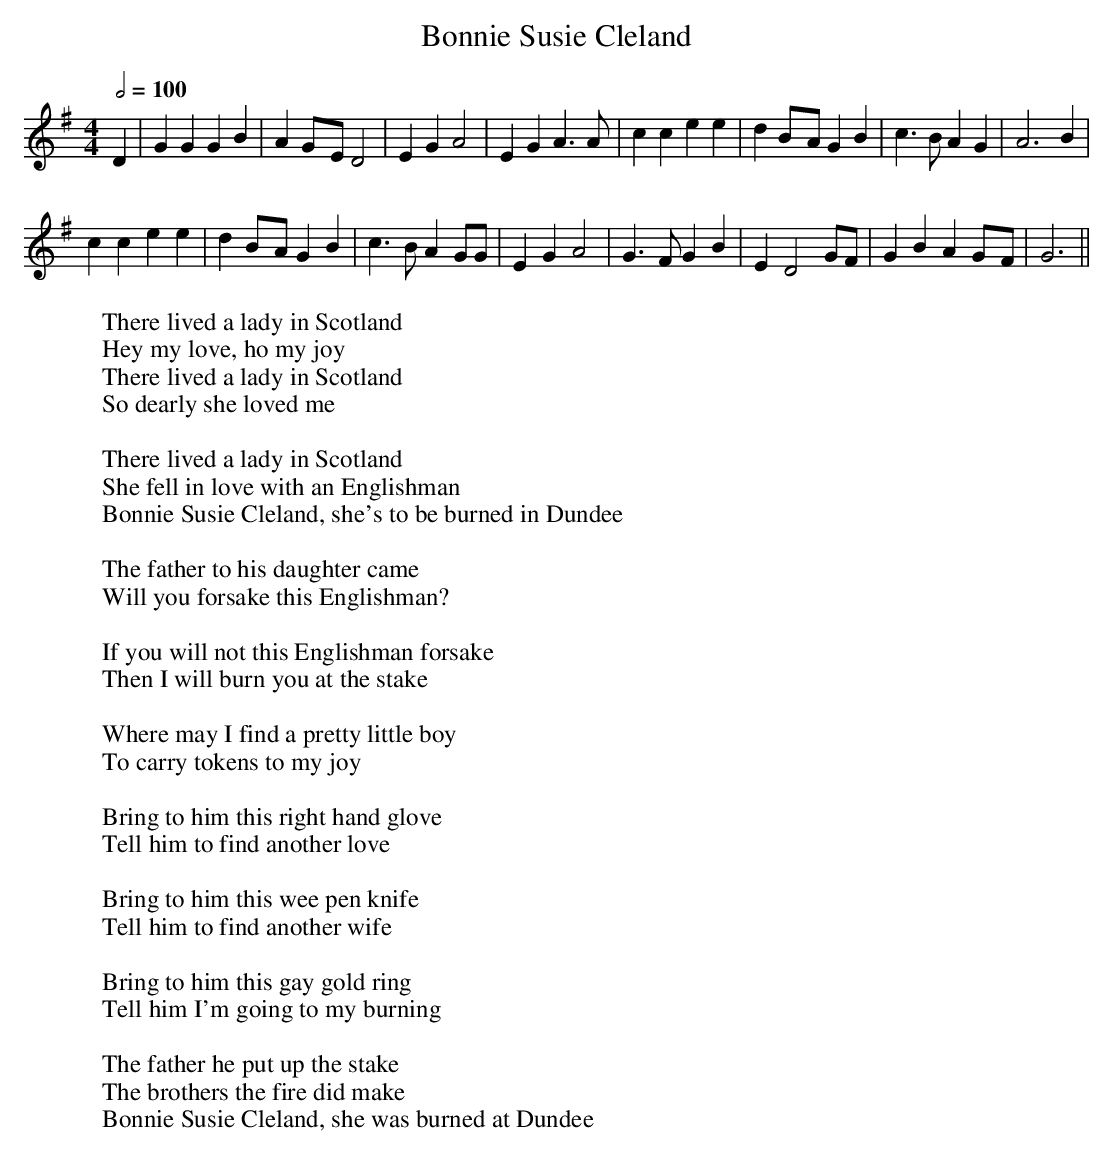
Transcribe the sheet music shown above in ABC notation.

X:1
T:Bonnie Susie Cleland
M:4/4
L:1/8
Q:2/4=100
W:There lived a lady in Scotland
W:Hey my love, ho my joy
W:There lived a lady in Scotland
W:So dearly she loved me
W:
W:There lived a lady in Scotland
W:She fell in love with an Englishman
W:Bonnie Susie Cleland, she's to be burned in Dundee
W:
W:The father to his daughter came
W:Will you forsake this Englishman?
W:
W:If you will not this Englishman forsake
W:Then I will burn you at the stake
W:
W:Where may I find a pretty little boy
W:To carry tokens to my joy
W:
W:Bring to him this right hand glove
W:Tell him to find another love
W:
W:Bring to him this wee pen knife
W:Tell him to find another wife
W:
W:Bring to him this gay gold ring
W:Tell him I'm going to my burning
W:
W:The father he put up the stake
W:The brothers the fire did make
W:Bonnie Susie Cleland, she was burned at Dundee
K:G
D2|G2G2 G2B2|A2G-E D4|E2G2 A4|E2G2 A3A|\
c2c2 e2e2|d2B-A G2B2|c3B A2G2|A6B2|
c2c2 e2e2|d2B-A G2B2|c3B A2GG|E2G2 A4|\
G3F G2B2|E2D4GF|G2B2 A2G-F|G6||
